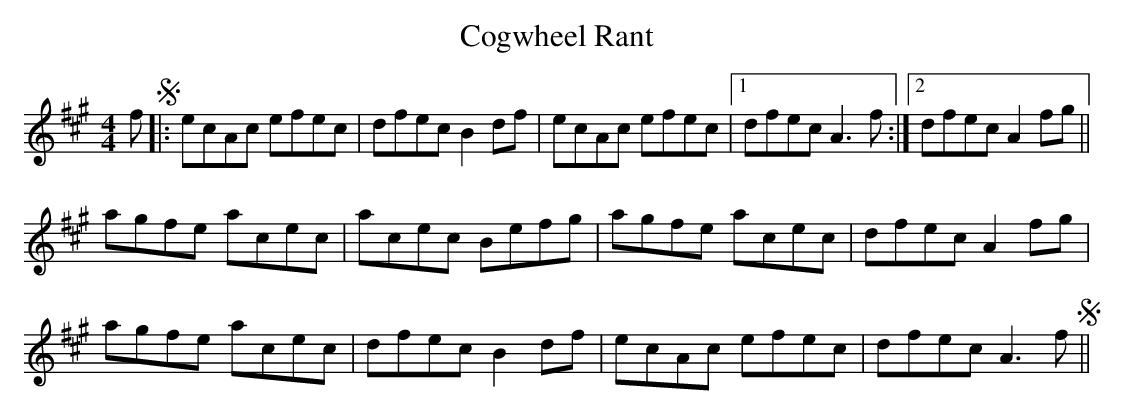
X:1
T: Cogwheel Rant
M: 4/4
L: 1/8
K: Amaj
f S|:ecAc efec|dfec B2 df|ecAc efec|1 dfec A3 f:|2 dfec A2fg||
agfe acec|acec Befg|agfe acec|dfec A2 fg|
agfe acec|dfec B2 df|ecAc efec|dfec A3 fS||
